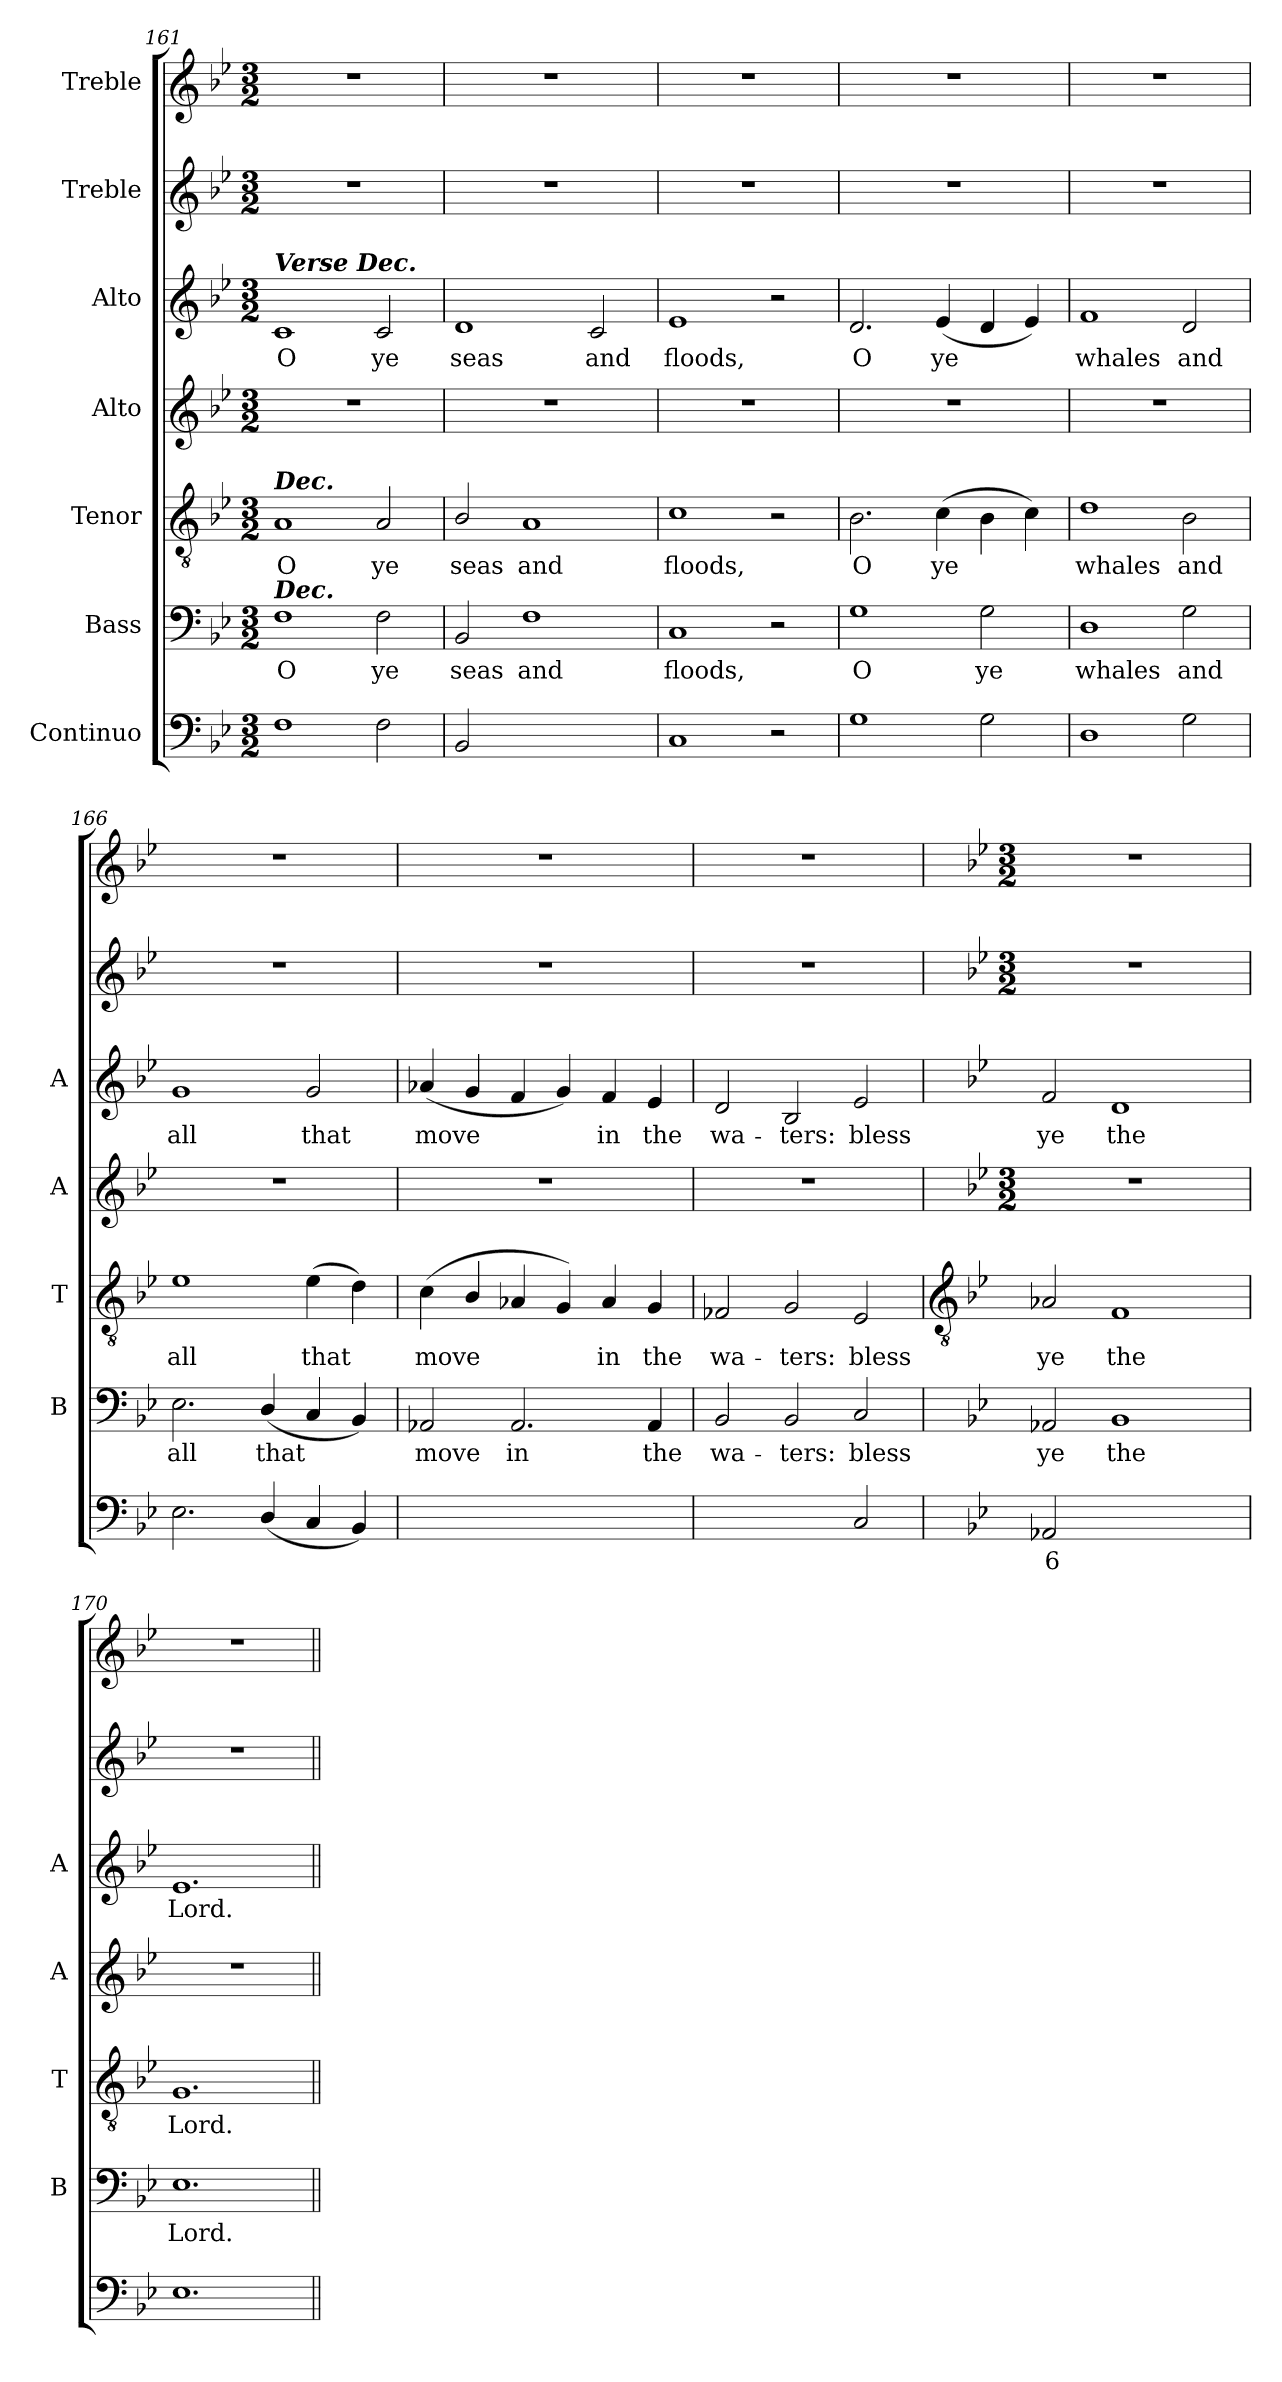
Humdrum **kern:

**kern	**text	**text	**kern	**text	**kern	**text	**kern	**kern	**text	**kern	**kern
*part7	*part7	*part7	*part6	*part6	*part5	*part5	*part4	*part3	*part3	*part2	*part1
*staff7	*staff7	*staff7	*staff6	*staff6	*staff5	*staff5	*staff4	*staff3	*staff3	*staff2	*staff1
*I"Continuo	*	*	*I"Bass	*	*I"Tenor	*	*I"Alto	*I"Alto	*	*I"Treble	*I"Treble
*	*	*	*I'B	*	*I'T	*	*I'A	*I'A	*	*	*
!!LO:LB:g=z
*clefF4	*	*	*clefF4	*	*clefGv2	*	*clefG2	*clefG2	*	*clefG2	*clefG2
*k[b-e-]	*	*	*k[b-e-]	*	*k[b-e-]	*	*k[b-e-]	*k[b-e-]	*	*k[b-e-]	*k[b-e-]
*B-:	*	*	*B-:	*	*B-:	*	*B-:	*B-:	*	*B-:	*B-:
*M3/2	*	*	*M3/2	*	*M3/2	*	*M3/2	*M3/2	*	*M3/2	*M3/2
=161	=161	=161	=161	=161	=161	=161	=161	=161	=161	=161	=161
!	!	!	!	!	!	!	!	!LO:TX:a:Bi:t=Verse Dec.	!	!	!
!	!	!	!	!	!LO:TX:a:Bi:t=Dec.	!	!	!	!	!	!
!	!	!	!LO:TX:a:Bi:t=Dec.	!	!	!	!	!	!	!	!
!	!	!	!	!LO:LY:b	!	!LO:LY:b	!	!	!LO:LY:b	!	!
1F	.	.	1F	O	1A	O	1.r	1c	O	1.r	1.r
!	!	!	!	!LO:LY:b	!	!LO:LY:b	!	!	!LO:LY:b	!	!
2F	.	.	2F	ye	2A	ye	.	2c	ye	.	.
=162	=162	=162	=162	=162	=162	=162	=162	=162	=162	=162	=162
!	!	!	!	!LO:LY:b	!	!LO:LY:b	!	!	!LO:LY:b	!	!
2BB-	.	.	2BB-	seas	2B-/	seas	1.r	1d	seas	1.r	1.r
!	!LO:LY:b	!LO:LY:b	!	!LO:LY:b	!	!LO:LY:b	!	!	!	!	!
[2Fyy	6	3	1F	and	1A	and	.	.	.	.	.
!	!LO:LY:b	!	!	!	!	!	!	!	!LO:LY:b	!	!
2Fyy]	5	.	.	.	.	.	.	2c	and	.	.
=163	=163	=163	=163	=163	=163	=163	=163	=163	=163	=163	=163
!	!	!	!	!LO:LY:b	!	!LO:LY:b	!	!	!LO:LY:b	!	!
1C	.	.	1C	floods,	1c	floods,	1.r	1e-	floods,	1.r	1.r
2r	.	.	2r	.	2r	.	.	2r	.	.	.
=164	=164	=164	=164	=164	=164	=164	=164	=164	=164	=164	=164
!	!	!	!	!LO:LY:b	!	!LO:LY:b	!	!	!LO:LY:b	!	!
1G	.	.	1G	O	2.B-	O	1.r	2.d	O	1.r	1.r
!	!	!	!	!	!	!LO:LY:b	!	!	!LO:LY:b	!	!
.	.	.	.	.	(>4c	ye	.	(<4e-	ye	.	.
!	!	!	!	!LO:LY:b	!	!	!	!	!	!	!
2G	.	.	2G	ye	4B-	.	.	4d	.	.	.
.	.	.	.	.	4c)	.	.	4e-)	.	.	.
=165	=165	=165	=165	=165	=165	=165	=165	=165	=165	=165	=165
!	!	!	!	!LO:LY:b	!	!LO:LY:b	!	!	!LO:LY:b	!	!
1D	.	.	1D	whales	1d	whales	1.r	1f	whales	1.r	1.r
!	!	!	!	!LO:LY:b	!	!LO:LY:b	!	!	!LO:LY:b	!	!
2G	.	.	2G	and	2B-	and	.	2d	and	.	.
=166	=166	=166	=166	=166	=166	=166	=166	=166	=166	=166	=166
!	!	!	!	!LO:LY:b	!	!LO:LY:b	!	!	!LO:LY:b	!	!
2.E-	.	.	2.E-	all	1e-	all	1.r	1g	all	1.r	1.r
!	!	!	!	!LO:LY:b	!	!	!	!	!	!	!
(<4D/	.	.	(<4D/	that	.	.	.	.	.	.	.
!	!	!	!	!	!	!LO:LY:b	!	!	!LO:LY:b	!	!
4C	.	.	4C	.	(>4e-	that	.	2g	that	.	.
4BB-)	.	.	4BB-)	.	4d)	.	.	.	.	.	.
=167	=167	=167	=167	=167	=167	=167	=167	=167	=167	=167	=167
!	!LO:LY:b	!	!	!LO:LY:b	!	!LO:LY:b	!	!	!LO:LY:b	!	!
[2AA-Xyy	5	.	2AA-X	move	(<4c	move	1.r	(<4a-X	move	1.r	1.r
.	.	.	.	.	4B-/	.	.	4g	.	.	.
!	!LO:LY:b	!	!	!LO:LY:b	!	!	!	!	!	!	!
2AA-yy]	6	.	2.AA-	in	4A-X	.	.	4f	.	.	.
.	.	.	.	.	4G)	.	.	4g)	.	.	.
!	!LO:LY:b	!	!	!	!	!LO:LY:b	!	!	!LO:LY:b	!	!
[4AA-yy	6	.	.	.	4A-	in	.	4f	in	.	.
!	!LO:LY:b	!	!	!LO:LY:b	!	!LO:LY:b	!	!	!LO:LY:b	!	!
4AA-yy]	5	.	4AA-	the	4G	the	.	4e-	the	.	.
=168	=168	=168	=168	=168	=168	=168	=168	=168	=168	=168	=168
!	!LO:LY:b	!	!	!LO:LY:b	!	!LO:LY:b	!	!	!LO:LY:b	!	!
[2BB-yy	5	.	2BB-	wa-	2F-X	wa-	1.r	2d	wa-	1.r	1.r
!	!LO:LY:b	!	!	!LO:LY:b	!	!LO:LY:b	!	!	!LO:LY:b	!	!
2BB-yy]	6	.	2BB-	-ters:	2G	-ters:	.	2B-	-ters:	.	.
!	!	!	!	!LO:LY:b	!	!LO:LY:b	!	!	!LO:LY:b	!	!
2C	.	.	2C	bless	2E-	bless	.	2e-	bless	.	.
!!LO:LB:g=z
=169	=169	=169	=169	=169	=169	=169	=169	=169	=169	=169	=169
*	*	*	*	*	*clefGv2	*	*	*	*	*	*
*	*	*	*	*	*	*	*	*	*	*k[b-e-]	*k[b-e-]
*	*	*	*	*	*	*	*	*	*	*B-:	*B-:
*	*	*	*	*	*	*	*M3/2	*	*	*M3/2	*M3/2
!	!LO:LY:b	!	!	!LO:LY:b	!	!LO:LY:b	!	!	!LO:LY:b	!LO:N:vis=1	!LO:N:vis=1
2AA-X	6	.	2AA-X	ye	2A-X	ye	1.r	2f	ye	1.r	1.r
!	!LO:LY:b	!	!	!LO:LY:b	!	!LO:LY:b	!	!	!LO:LY:b	!	!
[2BB-yy	6	.	1BB-	the	1F	the	.	1d	the	.	.
!	!LO:LY:b	!	!	!	!	!	!	!	!	!	!
2BB-yy]	5	.	.	.	.	.	.	.	.	.	.
=170	=170	=170	=170	=170	=170	=170	=170	=170	=170	=170	=170
!	!	!	!	!LO:LY:b	!	!LO:LY:b	!	!	!LO:LY:b	!LO:N:vis=1	!LO:N:vis=1
1.E-	.	.	1.E-	Lord.	1.G	Lord.	1.r	1.e-	Lord.	1.r	1.r
=||	=||	=||	=||	=||	=||	=||	=||	=||	=||	=||	=||
*-	*-	*-	*-	*-	*-	*-	*-	*-	*-	*-	*-
